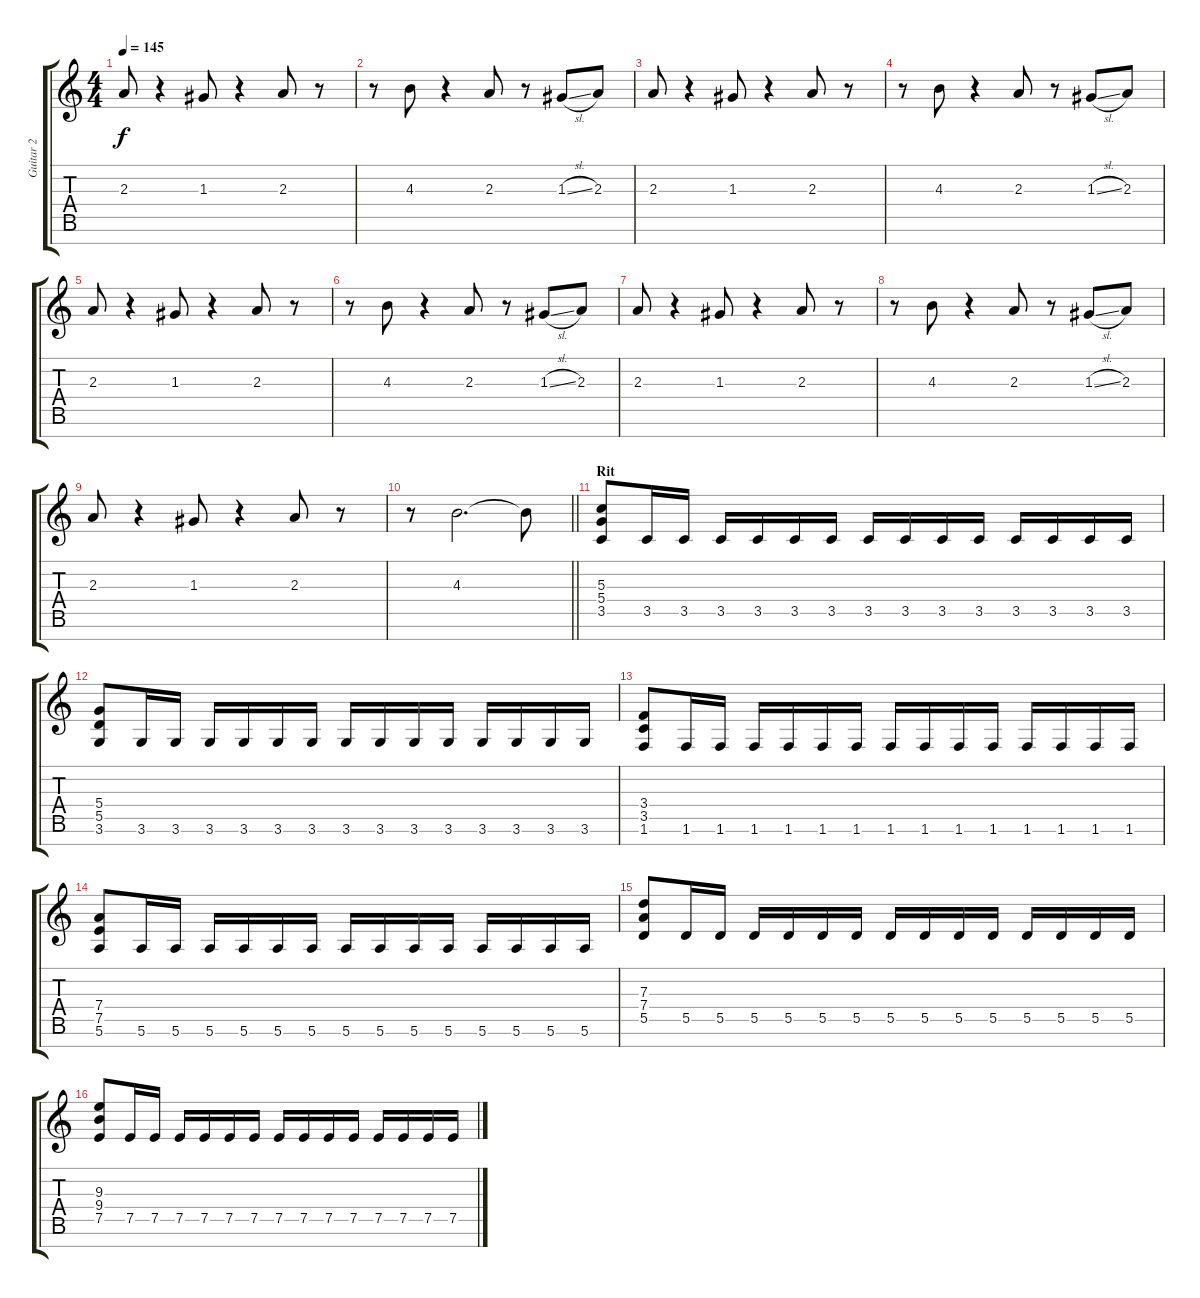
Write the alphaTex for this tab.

\track ("Guitar 2" "Guitar 2") {instrument distortionguitar}
\staff {score tabs}
\tuning (E4 B3 G3 D3 A2 E2 B1) {hide}
\ts (4 4)
\tempo 145
\clef g2
\ks c
2.3.8{dy f} r.4 1.3.8 r.4 2.3.8 r.8 |
r.8 4.3.8 r.4 2.3.8 r.8 1.3{sl}.8 2.3.8 |
2.3.8 r.4 1.3.8 r.4 2.3.8 r.8 |
r.8 4.3.8 r.4 2.3.8 r.8 1.3{sl}.8 2.3.8 |
2.3.8 r.4 1.3.8 r.4 2.3.8 r.8 |
r.8 4.3.8 r.4 2.3.8 r.8 1.3{sl}.8 2.3.8 |
2.3.8 r.4 1.3.8 r.4 2.3.8 r.8 |
r.8 4.3.8 r.4 2.3.8 r.8 1.3{sl}.8 2.3.8 |
2.3.8 r.4 1.3.8 r.4 2.3.8 r.8 |
\barLineRight lightlight
r.8 4.3.2{d} 4.3{t}.8 |
\section ("" "Rit")
(5.3 5.4 3.5).8 3.5.16 3.5.16 3.5.16 3.5.16 3.5.16 3.5.16 3.5.16 3.5.16 3.5.16 3.5.16 3.5.16 3.5.16 3.5.16 3.5.16 |
(5.4 5.5 3.6).8 3.6.16 3.6.16 3.6.16 3.6.16 3.6.16 3.6.16 3.6.16 3.6.16 3.6.16 3.6.16 3.6.16 3.6.16 3.6.16 3.6.16 |
(3.4 3.5 1.6).8 1.6.16 1.6.16 1.6.16 1.6.16 1.6.16 1.6.16 1.6.16 1.6.16 1.6.16 1.6.16 1.6.16 1.6.16 1.6.16 1.6.16 |
(7.4 7.5 5.6).8 5.6.16 5.6.16 5.6.16 5.6.16 5.6.16 5.6.16 5.6.16 5.6.16 5.6.16 5.6.16 5.6.16 5.6.16 5.6.16 5.6.16 |
(7.3 7.4 5.5).8 5.5.16 5.5.16 5.5.16 5.5.16 5.5.16 5.5.16 5.5.16 5.5.16 5.5.16 5.5.16 5.5.16 5.5.16 5.5.16 5.5.16 |
(9.3 9.4 7.5).8 7.5.16 7.5.16 7.5.16 7.5.16 7.5.16 7.5.16 7.5.16 7.5.16 7.5.16 7.5.16 7.5.16 7.5.16 7.5.16 7.5.16
